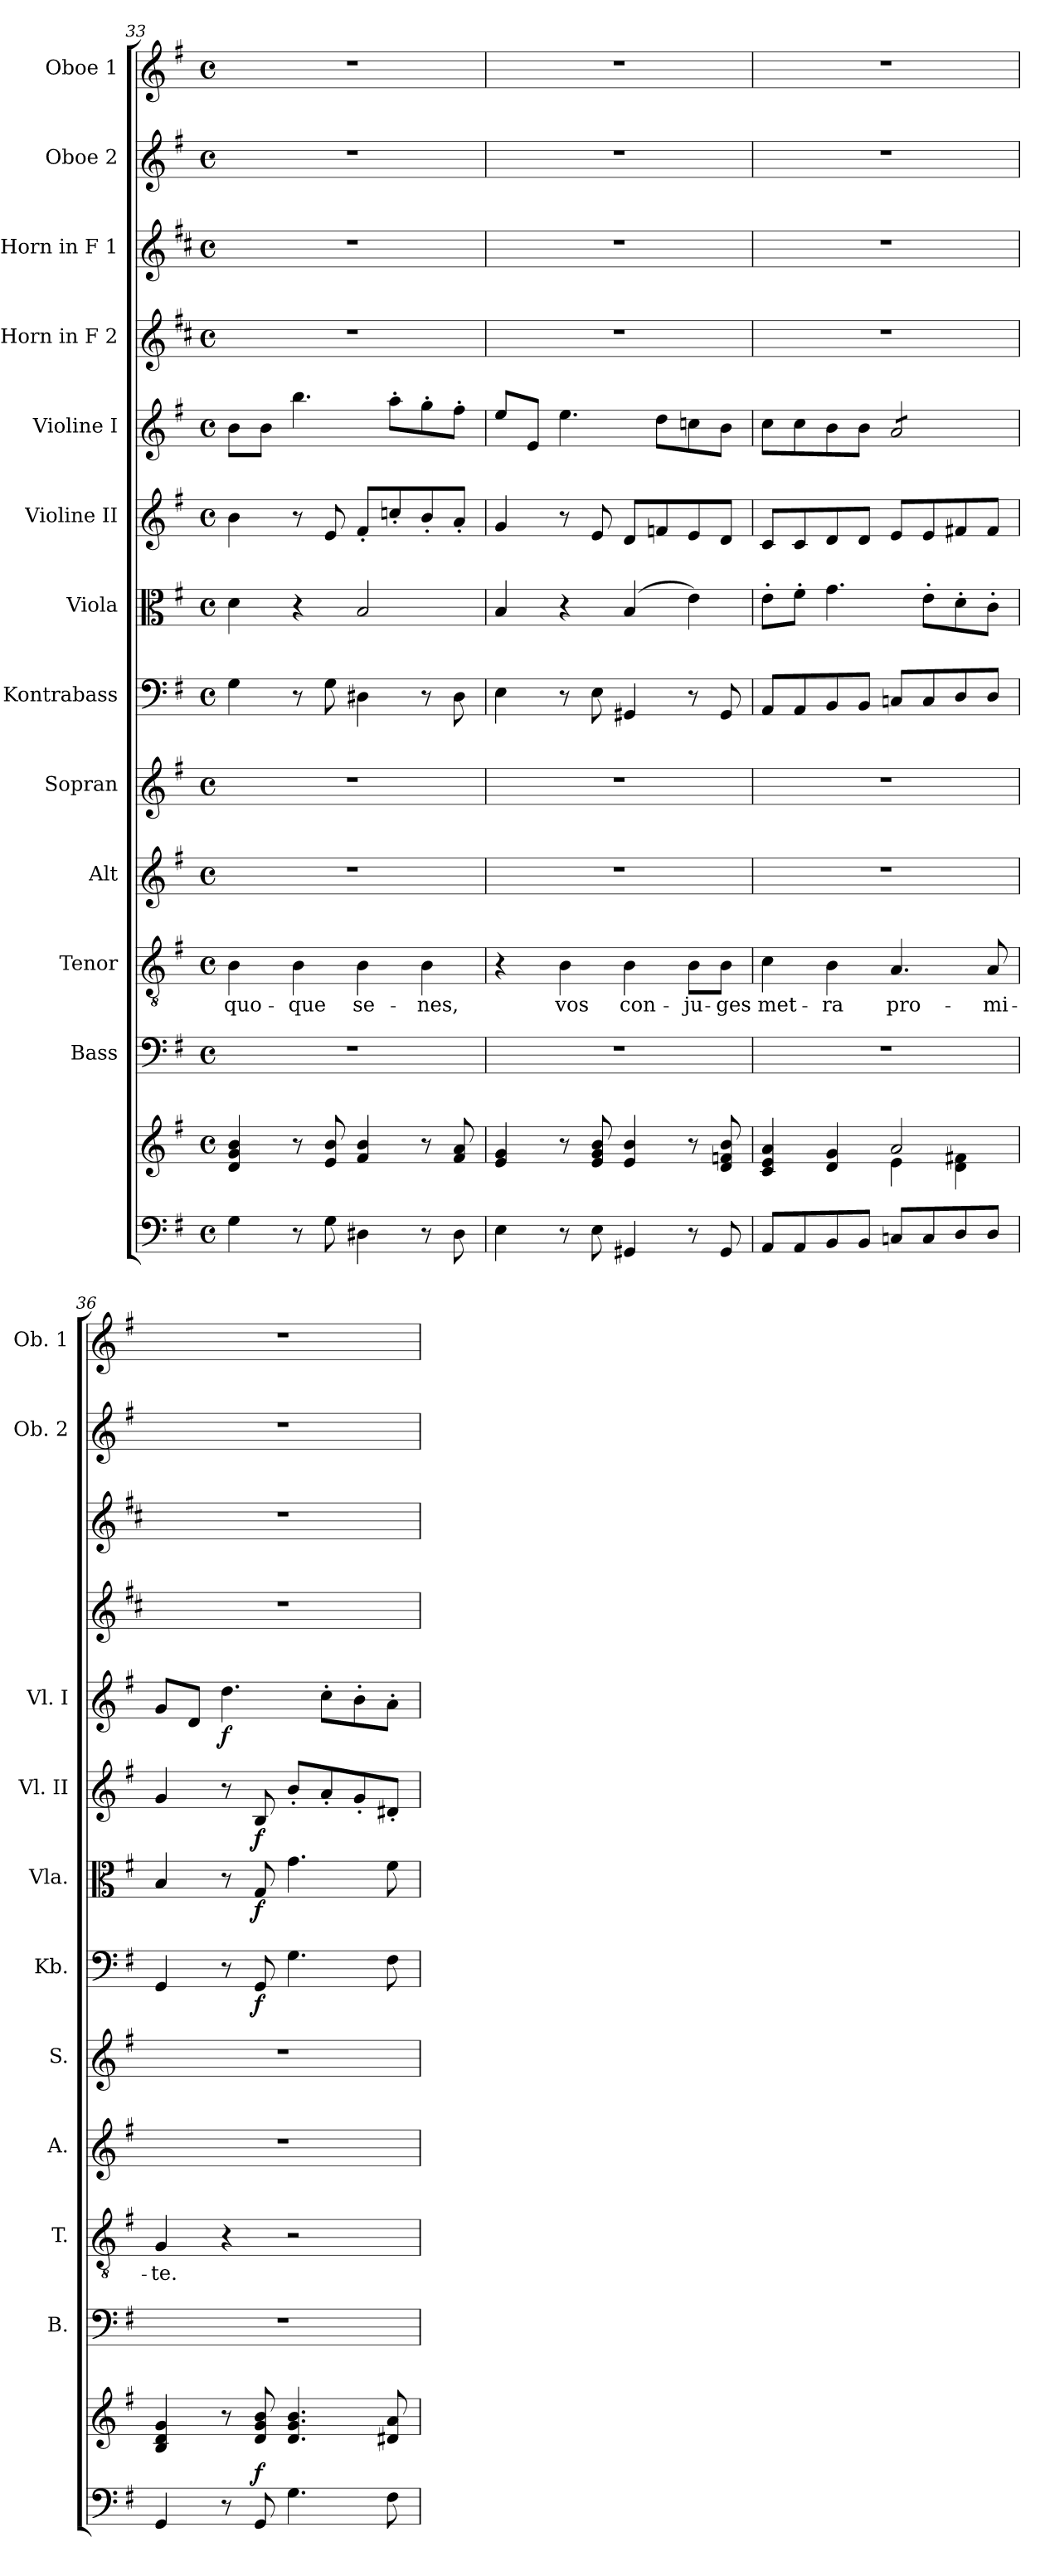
**kern	**kern	**dynam	**kern	**kern	**text	**kern	**kern	**kern	**dynam	**kern	**dynam	**kern	**dynam	**kern	**dynam	**kern	**kern	**kern	**kern
*part13	*part13	*part13	*part12	*part11	*part11	*part10	*part9	*part8	*part8	*part7	*part7	*part6	*part6	*part5	*part5	*part4	*part3	*part2	*part1
*staff14	*staff13	*staff13/14	*staff12	*staff11	*staff11	*staff10	*staff9	*staff8	*staff8	*staff7	*staff7	*staff6	*staff6	*staff5	*staff5	*staff4	*staff3	*staff2	*staff1
*	*	*	*I"Bass	*I"Tenor	*	*I"Alt	*I"Sopran	*I"Kontrabass	*	*I"Viola	*	*I"Violine II	*	*I"Violine I	*	*I"Horn in F 2	*I"Horn in F 1	*I"Oboe 2	*I"Oboe 1
*	*	*	*I'B.	*I'T.	*	*I'A.	*I'S.	*I'Kb.	*	*I'Vla.	*	*I'Vl. II	*	*I'Vl. I	*	*	*	*I'Ob. 2	*I'Ob. 1
!!LO:PB:g=z
*clefF4	*clefG2	*	*clefF4	*clefGv2	*	*clefG2	*clefG2	*clefF4	*	*clefC3	*	*clefG2	*	*clefG2	*	*clefG2	*clefG2	*clefG2	*clefG2
*	*	*	*	*	*	*	*	*ITrd7c12	*	*	*	*	*	*	*	*ITrd4c7	*ITrd4c7	*	*
*k[f#]	*k[f#]	*	*k[f#]	*k[f#]	*	*k[f#]	*k[f#]	*k[f#]	*	*k[f#]	*	*k[f#]	*	*k[f#]	*	*k[f#]	*k[f#]	*k[f#]	*k[f#]
*G:	*G:	*	*G:	*G:	*	*G:	*G:	*G:	*	*G:	*	*G:	*	*G:	*	*G:	*G:	*G:	*G:
*M4/4	*M4/4	*	*M4/4	*M4/4	*	*M4/4	*M4/4	*M4/4	*	*M4/4	*	*M4/4	*	*M4/4	*	*M4/4	*M4/4	*M4/4	*M4/4
*met(c)	*met(c)	*	*met(c)	*met(c)	*	*met(c)	*met(c)	*met(c)	*	*met(c)	*	*met(c)	*	*met(c)	*	*met(c)	*met(c)	*met(c)	*met(c)
=33	=33	=33	=33	=33	=33	=33	=33	=33	=33	=33	=33	=33	=33	=33	=33	=33	=33	=33	=33
!	!	!	!	!	!LO:LY:b	!	!	!	!	!	!	!	!	!	!	!	!	!	!
4G\	4d/ 4g/ 4b/	.	1r	4B\	quo-	1r	1r	4GG\	.	4d\	.	4b\	.	8b\L	.	1r	1r	1r	1r
.	.	.	.	.	.	.	.	.	.	.	.	.	.	8b\J	.	.	.	.	.
!	!	!	!	!	!LO:LY:b	!	!	!	!	!	!	!	!	!	!	!	!	!	!
8r	8r	.	.	4B\	-que	.	.	8r	.	4r	.	8r	.	4.bb\	.	.	.	.	.
8G\	8e/ 8b/	.	.	.	.	.	.	8GG\	.	.	.	8e/	.	.	.	.	.	.	.
!	!	!	!	!	!LO:LY:b	!	!	!	!	!	!	!	!	!	!	!	!	!	!
4D#X\	4f#/ 4b/	.	.	4B\	se-	.	.	4DD#X\	.	2B/	.	8f#'</L	.	.	.	.	.	.	.
.	.	.	.	.	.	.	.	.	.	.	.	8ccn'</	.	8aa'>\L	.	.	.	.	.
!	!	!	!	!	!LO:LY:b	!	!	!	!	!	!	!	!	!	!	!	!	!	!
8r	8r	.	.	4B\	-nes,	.	.	8r	.	.	.	8b'</	.	8gg'>\	.	.	.	.	.
8D#\	8f#/ 8a/	.	.	.	.	.	.	8DD#\	.	.	.	8a'</J	.	8ff#'>\J	.	.	.	.	.
=34	=34	=34	=34	=34	=34	=34	=34	=34	=34	=34	=34	=34	=34	=34	=34	=34	=34	=34	=34
4E\	4e/ 4g/	.	1r	4r	.	1r	1r	4EE\	.	4B/	.	4g/	.	8ee/L	.	1r	1r	1r	1r
.	.	.	.	.	.	.	.	.	.	.	.	.	.	8e/J	.	.	.	.	.
!	!	!	!	!	!LO:LY:b	!	!	!	!	!	!	!	!	!	!	!	!	!	!
8r	8r	.	.	4B\	vos	.	.	8r	.	4r	.	8r	.	4.ee\	.	.	.	.	.
8E\	8e/ 8g/ 8b/	.	.	.	.	.	.	8EE\	.	.	.	8e/	.	.	.	.	.	.	.
!	!	!	!	!	!LO:LY:b	!	!	!	!	!	!	!	!	!	!	!	!	!	!
4GG#X/	4e/ 4b/	.	.	4B\	con-	.	.	4GGG#X/	.	(4B/	.	8d/L	.	.	.	.	.	.	.
.	.	.	.	.	.	.	.	.	.	.	.	8fn/	.	8dd\L	.	.	.	.	.
!	!	!	!	!	!LO:LY:b	!	!	!	!	!	!	!	!	!	!	!	!	!	!
8r	8r	.	.	8B\L	-ju-	.	.	8r	.	4e\)	.	8e/	.	8ccn\	.	.	.	.	.
!	!	!	!	!	!LO:LY:b	!	!	!	!	!	!	!	!	!	!	!	!	!	!
8GG#/	8d/ 8fn/ 8b/	.	.	8B\J	-ges	.	.	8GGG#/	.	.	.	8d/J	.	8b\J	.	.	.	.	.
=35	=35	=35	=35	=35	=35	=35	=35	=35	=35	=35	=35	=35	=35	=35	=35	=35	=35	=35	=35
*	*^	*	*	*	*	*	*	*	*	*	*	*	*	*	*	*	*	*	*
!	!	!	!	!	!	!LO:LY:b	!	!	!	!	!	!	!	!	!	!	!	!	!	!
8AA/L	4c/ 4e/ 4a/	2ryy	.	1r	4c\	met-	1r	1r	8AAA/L	.	8e'>\L	.	8c/L	.	8cc\L	.	1r	1r	1r	1r
8AA/	.	.	.	.	.	.	.	.	8AAA/	.	8f#'>\J	.	8c/	.	8cc\	.	.	.	.	.
!	!	!	!	!	!	!LO:LY:b	!	!	!	!	!	!	!	!	!	!	!	!	!	!
8BB/	4d/ 4g/	.	.	.	4B\	-ra	.	.	8BBB/	.	4.g\	.	8d/	.	8b\	.	.	.	.	.
8BB/J	.	.	.	.	.	.	.	.	8BBB/J	.	.	.	8d/J	.	8b\J	.	.	.	.	.
!	!	!	!	!	!	!LO:LY:b	!	!	!	!	!	!	!	!	!	!	!	!	!	!
*	*	*	*	*	*	*	*	*	*	*	*	*	*	*	*tremolo	*	*	*	*	*
8Cn/L	2a/	4e\	.	.	4.A/	pro-	.	.	8CCn/L	.	.	.	8e/L	.	8a/L	.	.	.	.	.
8C/	.	.	.	.	.	.	.	.	8CC/	.	8e'>\L	.	8e/	.	8a/	.	.	.	.	.
8D/	.	4d\ 4f#X\	.	.	.	.	.	.	8DD/	.	8d'>\	.	8f#X/	.	8a/	.	.	.	.	.
!	!	!	!	!	!	!LO:LY:b	!	!	!	!	!	!	!	!	!	!	!	!	!	!
8D/J	.	.	.	.	8A/	-mi-	.	.	8DD/J	.	8c'>\J	.	8f#/J	.	8a/J	.	.	.	.	.
*	*	*	*	*	*	*	*	*	*	*	*	*	*	*	*Xtremolo	*	*	*	*	*
*	*v	*v	*	*	*	*	*	*	*	*	*	*	*	*	*	*	*	*	*	*
=36	=36	=36	=36	=36	=36	=36	=36	=36	=36	=36	=36	=36	=36	=36	=36	=36	=36	=36	=36
!	!	!	!	!	!LO:LY:b	!	!	!	!	!	!	!	!	!	!	!	!	!	!
4GG/	4B/ 4d/ 4g/	.	1r	4G/	-te.	1r	1r	4GGG/	.	4B/	.	4g/	.	8g/L	.	1r	1r	1r	1r
.	.	.	.	.	.	.	.	.	.	.	.	.	.	8d/J	.	.	.	.	.
!	!	!	!	!	!	!	!	!	!	!	!	!	!	!	!LO:DY:b	!	!	!	!
8r	8r	.	.	4r	.	.	.	8r	.	8r	.	8r	.	4.dd\	f	.	.	.	.
!	!	!LO:DY:a=2	!	!	!	!	!	!	!LO:DY:b	!	!LO:DY:b	!	!LO:DY:b	!	!	!	!	!	!
8GG/	8d/ 8g/ 8b/	f	.	.	.	.	.	8GGG/	f	8G/	f	8B/	f	.	.	.	.	.	.
4.G\	4.d/ 4.g/ 4.b/	.	.	2r	.	.	.	4.GG\	.	4.g\	.	8b'</L	.	.	.	.	.	.	.
.	.	.	.	.	.	.	.	.	.	.	.	8a'</	.	8cc'>\L	.	.	.	.	.
.	.	.	.	.	.	.	.	.	.	.	.	8g'</	.	8b'>\	.	.	.	.	.
8F#\	8d#X/ 8a/	.	.	.	.	.	.	8FF#\	.	8f#\	.	8d#X'</J	.	8a'>\J	.	.	.	.	.
=	=	=	=	=	=	=	=	=	=	=	=	=	=	=	=	=	=	=	=
*-	*-	*-	*-	*-	*-	*-	*-	*-	*-	*-	*-	*-	*-	*-	*-	*-	*-	*-	*-
